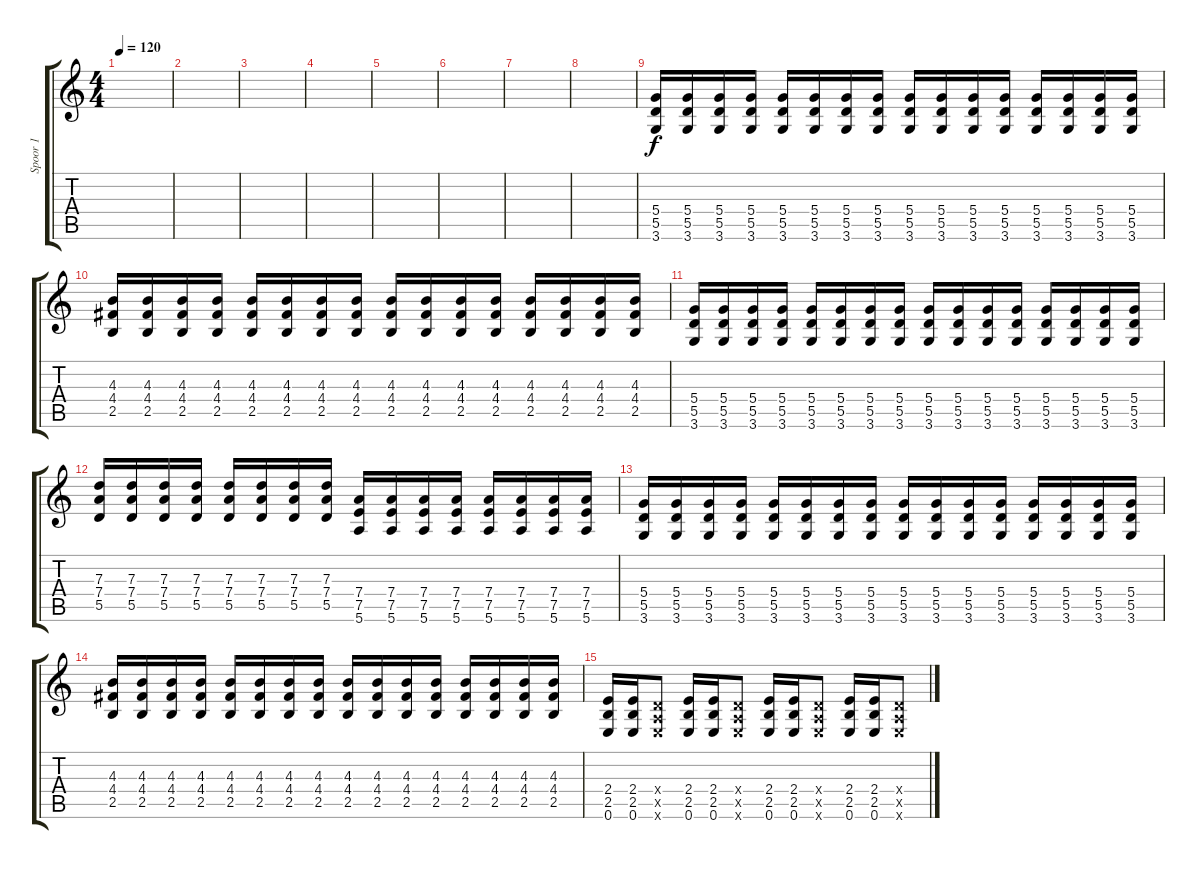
\track ("Spoor 1" "Spoor 1") {instrument distortionguitar}
\staff {score tabs}
\tuning (E4 B3 G3 D3 A2 E2) {hide}
\ts (4 4)
\tempo 120
\clef g2
\ks c
|
|
|
|
|
|
|
|
(5.4 5.5 3.6).16{instrument distortionguitar} (5.4 5.5 3.6).16 (5.4 5.5 3.6).16 (5.4 5.5 3.6).16 (5.4 5.5 3.6).16 (5.4 5.5 3.6).16 (5.4 5.5 3.6).16 (5.4 5.5 3.6).16 (5.4 5.5 3.6).16 (5.4 5.5 3.6).16 (5.4 5.5 3.6).16 (5.4 5.5 3.6).16 (5.4 5.5 3.6).16 (5.4 5.5 3.6).16 (5.4 5.5 3.6).16 (5.4 5.5 3.6).16 |
(4.3 4.4 2.5).16 (4.3 4.4 2.5).16 (4.3 4.4 2.5).16 (4.3 4.4 2.5).16 (4.3 4.4 2.5).16 (4.3 4.4 2.5).16 (4.3 4.4 2.5).16 (4.3 4.4 2.5).16 (4.3 4.4 2.5).16 (4.3 4.4 2.5).16 (4.3 4.4 2.5).16 (4.3 4.4 2.5).16 (4.3 4.4 2.5).16 (4.3 4.4 2.5).16 (4.3 4.4 2.5).16 (4.3 4.4 2.5).16 |
(5.4 5.5 3.6).16 (5.4 5.5 3.6).16 (5.4 5.5 3.6).16 (5.4 5.5 3.6).16 (5.4 5.5 3.6).16 (5.4 5.5 3.6).16 (5.4 5.5 3.6).16 (5.4 5.5 3.6).16 (5.4 5.5 3.6).16 (5.4 5.5 3.6).16 (5.4 5.5 3.6).16 (5.4 5.5 3.6).16 (5.4 5.5 3.6).16 (5.4 5.5 3.6).16 (5.4 5.5 3.6).16 (5.4 5.5 3.6).16 |
(7.3 7.4 5.5).16 (7.3 7.4 5.5).16 (7.3 7.4 5.5).16 (7.3 7.4 5.5).16 (7.3 7.4 5.5).16 (7.3 7.4 5.5).16 (7.3 7.4 5.5).16 (7.3 7.4 5.5).16 (7.4 7.5 5.6).16 (7.4 7.5 5.6).16 (7.4 7.5 5.6).16 (7.4 7.5 5.6).16 (7.4 7.5 5.6).16 (7.4 7.5 5.6).16 (7.4 7.5 5.6).16 (7.4 7.5 5.6).16 |
(5.4 5.5 3.6).16 (5.4 5.5 3.6).16 (5.4 5.5 3.6).16 (5.4 5.5 3.6).16 (5.4 5.5 3.6).16 (5.4 5.5 3.6).16 (5.4 5.5 3.6).16 (5.4 5.5 3.6).16 (5.4 5.5 3.6).16 (5.4 5.5 3.6).16 (5.4 5.5 3.6).16 (5.4 5.5 3.6).16 (5.4 5.5 3.6).16 (5.4 5.5 3.6).16 (5.4 5.5 3.6).16 (5.4 5.5 3.6).16 |
(4.3 4.4 2.5).16 (4.3 4.4 2.5).16 (4.3 4.4 2.5).16 (4.3 4.4 2.5).16 (4.3 4.4 2.5).16 (4.3 4.4 2.5).16 (4.3 4.4 2.5).16 (4.3 4.4 2.5).16 (4.3 4.4 2.5).16 (4.3 4.4 2.5).16 (4.3 4.4 2.5).16 (4.3 4.4 2.5).16 (4.3 4.4 2.5).16 (4.3 4.4 2.5).16 (4.3 4.4 2.5).16 (4.3 4.4 2.5).16 |
(2.4 2.5 0.6).16 (2.4 2.5 0.6).16 (0.4{x} 0.5{x} 0.6{x}).8 (2.4 2.5 0.6).16 (2.4 2.5 0.6).16 (0.4{x} 0.5{x} 0.6{x}).8 (2.4 2.5 0.6).16 (2.4 2.5 0.6).16 (0.4{x} 0.5{x} 0.6{x}).8 (2.4 2.5 0.6).16 (2.4 2.5 0.6).16 (0.4{x} 0.5{x} 0.6{x}).8
